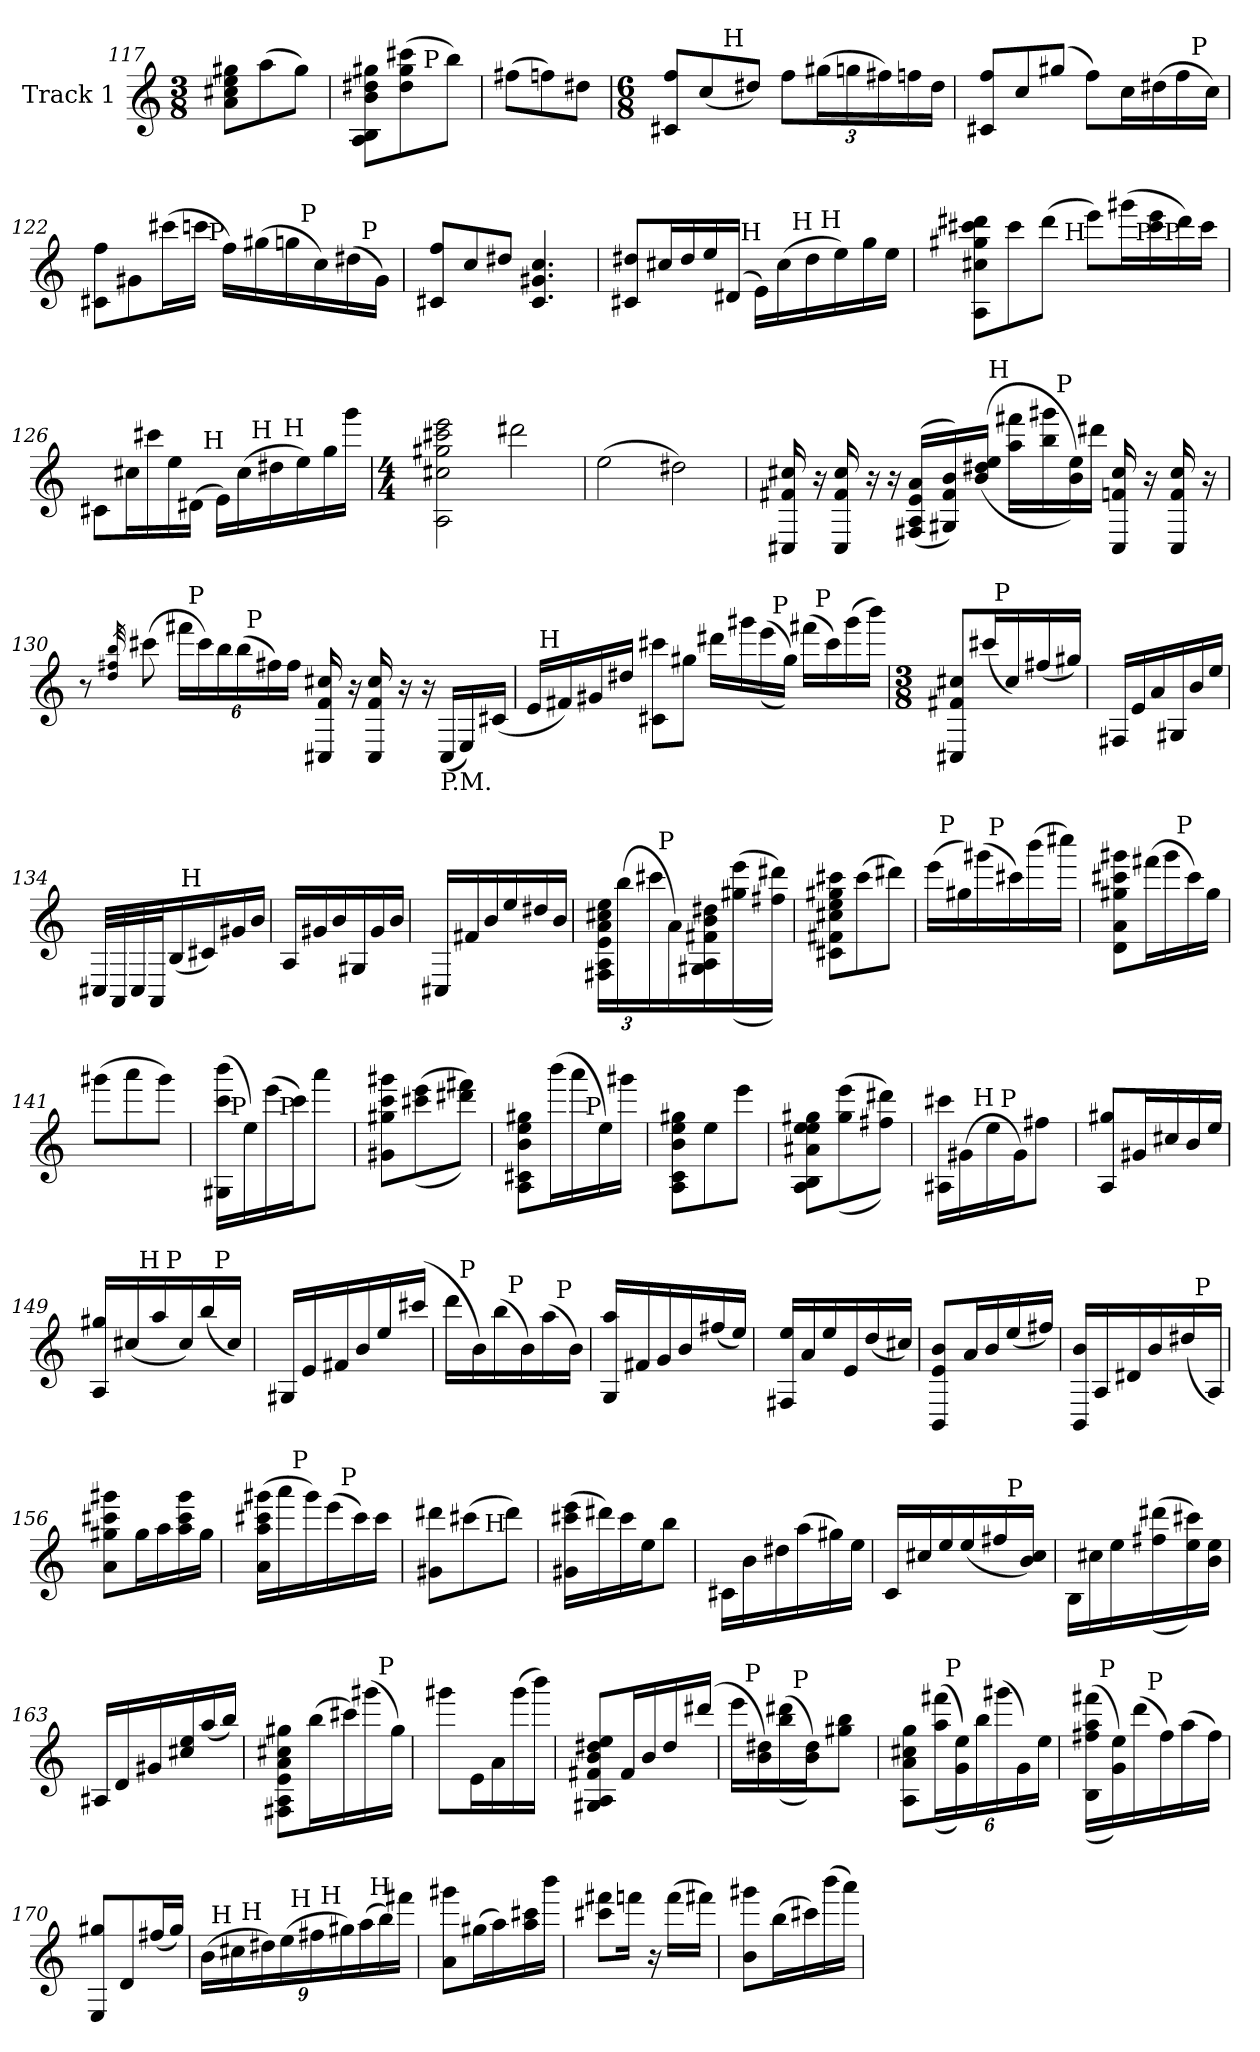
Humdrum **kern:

**kern
*part1
*staff1
*I"Track 1
!!LO:LB:g=z
*clefG2
*ITrd7c12
*k[]
*C:
*M3/8
=117
8A\ 8c#X\ 8e\ 8g#X\L
(8a\
8g#\J)
=118
*^
8AA\ 8BB\ 8B\ 8d#X\ 8g#X\L	8.ryy
(8d#\ 8g#\ 8cc#X\	.
!	!LO:TX:a:t=P
.	8.ryy
8b\J)	.
*v	*v
=119
(8f#X\L
8fn\)
8d#X\J
=120
*M6/8
*MM102
*^
8C#X/ 8f/L	8.ryy
(8c/	.
!	!LO:TX:a:t=H
.	2ryy
8d#X/J)	.
8f\L	.
*Xbrackettup	*
(24g#X\L	.
24gn\	.
24f#X\)	.
16fn\	.
16d#\JJ	16ryy
=121	=121
*MM97	*
8C#X/ 8f/L	2ryy
8c/	.
(8g#X/J	.
8f\L)	.
16c\L	8ryy
(16d#X\	.
16f\	32ryy
!	!LO:TX:a:t=P
.	16.ryy
16c\JJ)	.
*v	*v
!!LO:LB:g=z
=122
*MM103
*^
*	*^
*	*	*^
8C#X\ 8f\L	4ryy	2ryy	2ryy
8G#X\	.	.	.
(16cc#X\L	16.ryy	.	.
16ccn\JJ	.	.	.
!	!LO:TX:a:t=P	!	!
.	4ryy	.	.
16f\LL)	.	.	.
(16g#X\	.	.	.
16gn\	.	32ryy	8ryy
!	!	!LO:TX:a:t=P	!
.	.	8..ryy	.
16c\)	.	.	.
.	8ryy	.	.
(16d#X\	.	.	32ryy
!	!	!	!LO:TX:a:t=P
.	.	.	16.ryy
16G#\JJ)	.	.	.
.	32ryy	.	.
*v	*v	*v	*v
=123
8C#X/ 8f/L
*MM86
8c/
8d#X/J
4.C#/ 4.G#X/ 4.c/
=124
*MM100
*^
*	*^
*	*	*^
8C#X/ 8d#X/L	4ryy	4...ryy	2ryy
16c#X/L	.	.	.
16d#/	.	.	.
16e/	16.ryy	.	.
(16D#X/JJ	.	.	.
!	!LO:TX:a:t=H	!	!
.	4ryy	.	.
16E\LL)	.	.	.
(16c#\	.	.	.
!	!	!LO:TX:a:t=H	!
.	.	4ryy	.
16d#\	.	.	32ryy
!	!	!	!LO:TX:a:t=H
.	.	.	8..ryy
16e\)	.	.	.
.	8ryy	.	.
16g\	.	.	.
16e\JJ	.	.	.
.	32ryy	32ryy	.
!!LO:LB:g=z	!!	!!	!!
=125	=125	=125	=125
*MM99	*	*	*
8AA\ 8c#X\ 8g#X\ 8cc#X\ 8dd#X\L	4ryy	2ryy	2ryy
8cc#\	.	.	.
(8dd#\J	16ryy	.	.
!	!LO:TX:a:t=H	!	!
.	4..ryy	.	.
8ee\L)	.	.	.
(16gg#X\L	.	32ryy	16.ryy
!	!	!LO:TX:a:t=P	!
.	.	8..ryy	.
16cc#\ 16ee\	.	.	.
!	!	!	!LO:TX:a:t=P
.	.	.	8ryy
16dd#\)	.	.	.
16cc#\JJ	.	.	.
.	.	.	32ryy
=126	=126	=126	=126
*MM102	*	*	*
8C#X\L	4ryy	4...ryy	2ryy
16c#X\L	.	.	.
16cc#X\	.	.	.
16e\	16.ryy	.	.
(16D#X\JJ	.	.	.
!	!LO:TX:a:t=H	!	!
.	4ryy	.	.
16E\LL)	.	.	.
(16c#\	.	.	.
!	!	!LO:TX:a:t=H	!
.	.	4ryy	.
16d#X\	.	.	32ryy
!	!	!	!LO:TX:a:t=H
.	.	.	8..ryy
16e\)	.	.	.
.	8ryy	.	.
16g\	.	.	.
16gg\JJ	.	.	.
.	32ryy	32ryy	.
*v	*v	*v	*v
=127
*M4/4
*MM106
2AA\ 2c#X\ 2g#X\ 2cc#X\ 2ee\
*MM107
2dd#X\
=128
*MM103
(2e\
2d#X\)
!!LO:LB:g=z
=129
*MM100
*^
*	*^
16CC#X/ 16F#X/ 16c#X/	4...ryy	2ryy
16r	.	.
16CC#/ 16F#/ 16c#/	.	.
16r	.	.
16r	.	.
((16FF#X/ 16AA/ 16E/ 16A/LL	.	.
16GG#X/ 16F#/ 16B/))	.	.
((16B/ 16d#X/ 16e/JJ	.	.
!	!LO:TX:a:t=H	!
.	2ryy	.
16a\ 16ff#X\LL	.	16.ryy
16b\ 16gg#X\	.	.
!	!	!LO:TX:a:t=P
.	.	4ryy
16B\ 16e\))	.	.
16dd#X\JJ	.	.
16CC#/ 16Fn/ 16c#/	.	.
16r	.	.
.	.	8ryy
16CC#/ 16F/ 16c#/	.	.
16r	.	.
.	32ryy	32ryy
=130	=130	=130
8r	6ryy	3ryy
32qd/ 32qf#X/ 32qb/	.	.
(8cc#X\	.	.
.	12ryy	.
24ff#X\LL	48ryy	.
!	!LO:TX:a:t=P	!
.	3%2ryy	.
24cc#\)	.	.
24b\	.	24.ryy
(24b\	.	.
!	!	!LO:TX:a:t=P
.	.	3ryy
24f#\)	.	.
24f#\JJ	.	.
16CC#X/ 16F/ 16c#X/	.	.
16r	.	.
16CC#/ 16F/ 16c#/	.	.
16r	.	.
.	.	6ryy
16r	.	.
!LO:TX:b:t=P.M.	!	!
(16CC#/LL	.	.
16EE/)	.	.
.	.	12ryy
(16C#X/JJ	24.ryy	.
.	.	48ryy
*v	*v	*v
!!LO:LB:g=z
=131
*MM98
*^
*	*^
*	*	*^
16E/LL	32ryy	2ryy	2ryy
!	!LO:TX:a:t=H	!	!
.	2ryy	.	.
16F#X/)	.	.	.
16G#X/	.	.	.
16d#X/JJ	.	.	.
8C#X\ 8cc#X\L	.	.	.
8g#X\J	.	.	.
16dd#X\LL	.	8ryy	4ryy
.	4...ryy	.	.
16gg#X\	.	.	.
((16ee\	.	32ryy	.
!	!	!LO:TX:a:t=P	!
.	.	4ryy	.
16g#\JJ))	.	.	.
(16ff#X\LL	.	.	32ryy
!	!	!	!LO:TX:a:t=P
.	.	.	8..ryy
16cc#\)	.	.	.
(16gg#\	.	.	.
.	.	16.ryy	.
16bb\JJ)	.	.	.
*v	*v	*v	*v
=132
*M3/8
*MM100
*^
8CC#X/ 8F#X/ 8c#X/L	8ryy
(16cc#X/L	32ryy
!	!LO:TX:a:t=P
.	8..ryy
16c#/)	.
(16f#X/	.
16g#X/JJ)	.
*v	*v
=133
16FF#X/LL
16E/
16A/
16GG#X/
16B/
16e/JJ
!!LO:LB:g=z
=134
*^
32CC#X/LLL	8ryy
32AAA/	.
32CC#/	.
32AAA/J	.
(16BB/	32ryy
!	!LO:TX:a:t=H
.	8..ryy
16C#X/)	.
16G#X/	.
16B/JJ	.
*v	*v
=135
16AA/LL
16G#X/
16B/
16GG#X/
16G#/
16B/JJ
=136
16CC#X/LL
16F#X/
16B/
16e/
16d#X/
16B/JJ
=137
*^
24FF#X\ 24AA\ 24E\ 24A\ 24c#X\ 24e\LL	12ryy
(24b\	.
24cc#X\	48ryy
!	!LO:TX:a:t=P
.	6ryy
16A\)	.
16GG#X\ 16AA\ 16F#X\ 16B\ 16d#X\	.
((16g#X\ 16ee\	.
.	12ryy
16f#X\ 16dd#X\JJ))	.
.	48ryy
*v	*v
!!LO:PB:g=z
=138
8C#X\ 8F#X\ 8c#X\ 8e\ 8g#X\ 8cc#X\L
(8cc#\
8dd#X\J)
=139
*^
*	*^
(16ee\LL	32ryy	8ryy
!	!LO:TX:a:t=P	!
.	4ryy	.
16g#X\)	.	.
(16gg#X\	.	32ryy
!	!	!LO:TX:a:t=P
.	.	8..ryy
16cc#X\)	.	.
(16bb\	.	.
.	16.ryy	.
16ccc#X\JJ)	.	.
*v	*v	*v
=140
*MM99
*^
8D\ 8A\ 8g#X\ 8cc#X\ 8gg#X\L	8..ryy
(16ff#X\L	.
16gg#\	.
!	!LO:TX:a:t=P
.	8ryy
16cc#\)	.
16g#\JJ	.
.	32ryy
*v	*v
=141
(8gg#X\L
8aa\
8gg#\J)
=142
*^
*	*^
(16GG#X\ 16cc\ 16bb\LL	32ryy	8ryy
!	!LO:TX:a:t=P	!
.	4ryy	.
16e\)	.	.
(16ee\	.	32ryy
!	!	!LO:TX:a:t=P
.	.	8..ryy
16cc\J)	.	.
8aa\J	.	.
.	16.ryy	.
*v	*v	*v
=143
8G#X\ 8g#X\ 8cc\ 8gg#X\L
((8cc#X\ 8ee\
8dd#X\ 8ff#X\J))
!!LO:LB:g=z
=144
*^
8AA\ 8C#X\ 8B\ 8e\ 8g#X\L	8..ryy
(16bb\L	.
16aa\	.
!	!LO:TX:a:t=P
.	8ryy
16e\)	.
16gg#X\JJ	.
.	32ryy
*v	*v
=145
8AA\ 8C\ 8B\ 8e\ 8g#X\L
8e\
8ee\J
=146
8AA\ 8BB\ 8A#X\ 8e\ 8e\ 8g#X\L
((8g#\ 8ee\
8f#X\ 8dd#X\J))
=147
*^
*	*^
16AA#X\ 16cc#X\LL	16.ryy	8ryy
(16G#X\	.	.
!	!LO:TX:a:t=H	!
.	4ryy	.
16e\	.	32ryy
!	!	!LO:TX:a:t=P
.	.	8..ryy
16G#\J)	.	.
8f#X\J	.	.
.	32ryy	.
*v	*v	*v
=148
8AA/ 8g#X/L
16G#X/L
16c#X/
16B/
16e/JJ
=149
*^
*	*^
*	*	*^
16AA/ 16g#X/LL	16.ryy	8ryy	4ryy
(16c#X/	.	.	.
!	!LO:TX:a:t=H	!	!
.	4ryy	.	.
16a/	.	32ryy	.
!	!	!LO:TX:a:t=P	!
.	.	8..ryy	.
16c#/)	.	.	.
(16b/	.	.	32ryy
!	!	!	!LO:TX:a:t=P
.	.	.	16.ryy
16c#/JJ)	.	.	.
.	32ryy	.	.
*v	*v	*v	*v
!!LO:LB:g=z
=150
16GG#X/LL
16E/
16F#X/
16B/
16e/
(16cc#X/JJ
=151
*^
*	*^
16dd\LL	32ryy	8ryy
!	!LO:TX:a:t=P	!
.	4ryy	.
16B\)	.	.
(16b\	.	32ryy
!	!	!LO:TX:a:t=P
.	.	8..ryy
16B\)	.	.
(16a\	.	.
!	!LO:TX:a:t=P	!
.	16.ryy	.
16B\JJ)	.	.
*v	*v	*v
=152
16GG/ 16a/LL
16F#X/
16G/
16B/
(16f#X/
16e/JJ)
=153
16FF#X/ 16e/LL
16A/
16e/
16E/
(16d/
16c#X/JJ)
=154
8BBB/ 8E/ 8B/L
16A/L
16B/
(16e/
16f#X/JJ)
!!LO:LB:g=z
=155
*^
16BBB/ 16B/LL	4ryy
16AA/	.
16D#X/	.
16B/	.
(16d#X/	32ryy
!	!LO:TX:a:t=P
.	16.ryy
16AA/JJ)	.
*v	*v
=156
8A\ 8g#X\ 8cc#X\ 8gg#X\L
16g#\L
16a\
16a\ 16cc#\ 16gg#\
16g#\JJ
=157
*^
*	*^
(16A\ 16a\ 16cc#X\ 16gg#X\LL	16.ryy	8..ryy
16aa\	.	.
!	!LO:TX:a:t=P	!
.	4ryy	.
16gg#\)	.	.
(16ee\	.	.
!	!	!LO:TX:a:t=P
.	.	8ryy
16cc#\)	.	.
16cc#\JJ	.	.
.	32ryy	32ryy
*	*v	*v
=158	=158
8G#X\ 8dd#X\L	8.ryy
(8cc#X\	.
!	!LO:TX:a:t=H
.	8.ryy
8dd#\J)	.
*v	*v
=159
(16G#X\ 16cc#X\ 16ee\LL
16dd#X\)
16cc#\
16e\J
8b\J
!!LO:LB:g=z
=160
16C#X\LL
16B\
16d#X\
(16a\
16g#X\)
16e\JJ
=161
*^
16C/LL	4ryy
16c#X/	.
16e/	.
(16e/	.
16f#X/	32ryy
!	!LO:TX:a:t=P
.	16.ryy
16B/ 16c#/JJ)	.
*v	*v
=162
16BB\LL
16c#X\
16e\
((16f#X\ 16dd#X\
16e\ 16cc#X\))
16B\ 16e\JJ
=163
16AA#X/LL
16D/
16G#X/
16c#X/ 16e/
(16a/
16b/JJ)
=164
*^
8FF#X\ 8AA\ 8E\ 8A\ 8c#X\ 8g#X\L	4ryy
(16b\L	.
16cc#X\)	.
(16gg#X\	32ryy
!	!LO:TX:a:t=P
.	16.ryy
16g#\JJ)	.
*v	*v
!!LO:LB:g=z
=165
8gg#X\L
16E\L
16A\
(16gg#\
16bb\JJ)
=166
8GG#X/ 8AA/ 8F#X/ 8B/ 8d#X/ 8e/L
16F#/L
16B/
16d#/
(16dd#X/JJ
=167
*^
*	*^
16ee\LL	32ryy	8ryy
!	!LO:TX:a:t=P	!
.	4ryy	.
16B\ 16d#X\)	.	.
((16b\ 16dd#X\	.	32ryy
!	!	!LO:TX:a:t=P
.	.	8..ryy
16B\ 16d#\J))	.	.
8g#X\ 8b\J	.	.
.	16.ryy	.
*	*v	*v
=168	=168
8AA\ 8A\ 8c#X\ 8g\L	12..ryy
((24a\ 24ff#X\L	.
!	!LO:TX:a:t=P
.	6ryy
24G\ 24e\))	.
24b\	.
(24gg#X\	.
24G\)	.
.	24.ryy
24e\JJ	.
=169	=169
*	*^
((16BB\ 16f#X\ 16a\ 16ff#X\LL	32ryy	8ryy
!	!LO:TX:a:t=P	!
.	4ryy	.
16G\ 16e\))	.	.
(16dd\	.	32ryy
!	!	!LO:TX:a:t=P
.	.	8..ryy
16f#\)	.	.
(16a\	.	.
.	16.ryy	.
16f#\JJ)	.	.
*v	*v	*v
=170
8EE/ 8g#X/L
8D/
(16f#X/L
16g#/JJ)
!!LO:LB:g=z
=171
*^
*	*^
*	*	*^
*	*	*	*^
*	*	*	*	*^
(24B\LL	48ryy	16ryy	12..ryy	8.ryy	6ryy
!	!LO:TX:a:t=H	!	!	!	!
.	3ryy	.	.	.	.
24c#X\	.	.	.	.	.
!	!	!LO:TX:a:t=H	!	!	!
.	.	4ryy	.	.	.
24d#X\)	.	.	.	.	.
(24e\	.	.	.	.	.
!	!	!	!LO:TX:a:t=H	!	!
.	.	.	6ryy	.	.
24f#X\	.	.	.	.	12ryy
!	!	!	!	!LO:TX:a:t=H	!
.	.	.	.	8.ryy	.
24g#X\)	.	.	.	.	.
(24a\	.	.	.	.	48ryy
!	!	!	!	!	!LO:TX:a:t=H
.	.	.	.	.	12ryy
24b\)	.	.	.	.	.
.	.	16ryy	24.ryy	.	.
24ff#X\JJ	.	.	.	.	.
.	48ryy	.	.	.	48ryy
*v	*v	*v	*v	*v	*v
=172
8A\ 8gg#X\L
(16g#X\L
16a\)
16a\ 16cc#X\
16bb\JJ
=173
8cc#X\ 8ff#X\L
16ffn\Jk
16r
(16ff\LL
16ff#X\JJ)
=174
8B\ 8gg#X\L
(16b\L
16cc#X\)
(16bb\
16aa\JJ)
=
*-
